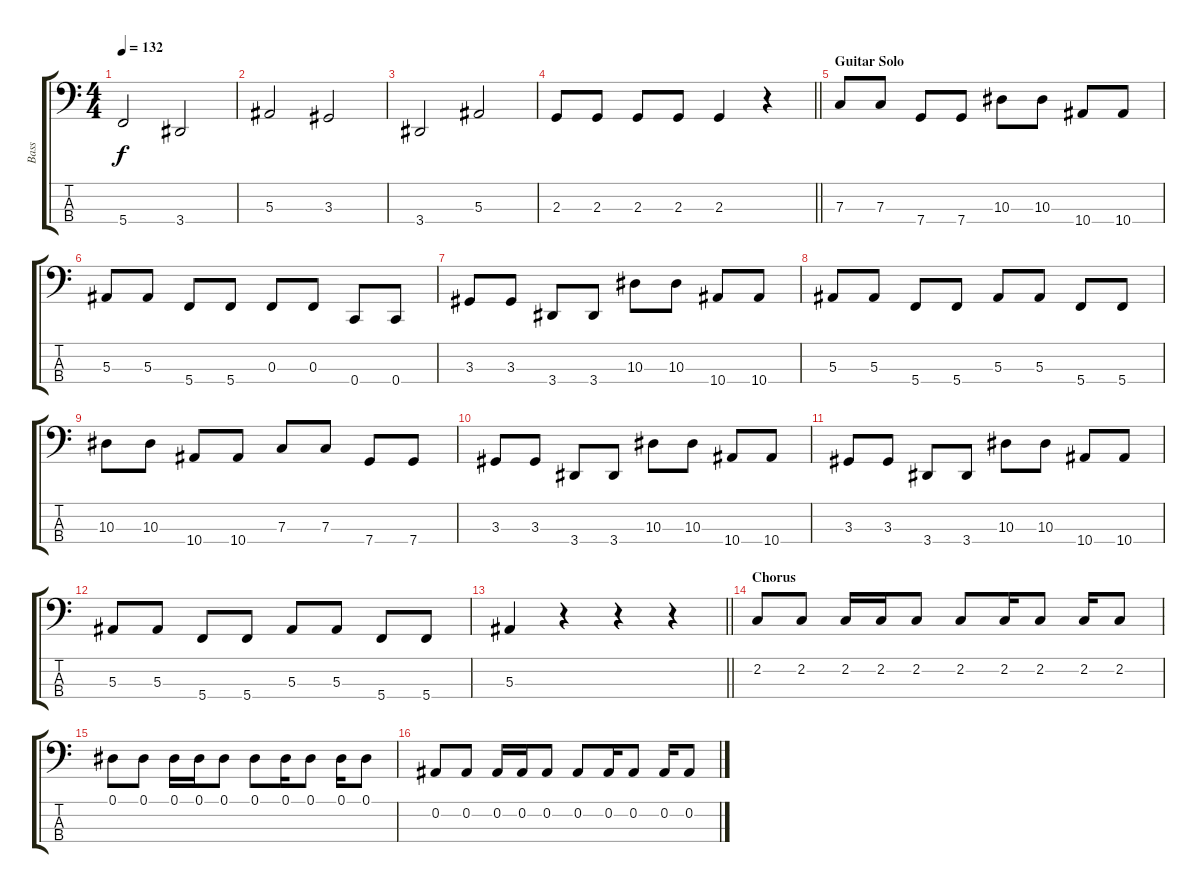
\track ("Bass" "Bass") {instrument electricbasspick}
\staff {score tabs}
\tuning (Eb2 Bb1 F1 C1) {hide}
\ts (4 4)
\tempo 132
\clef f4
\ks c
5.4.2{dy f} 3.4.2 |
5.3.2 3.3.2 |
3.4.2 5.3.2 |
\barLineRight lightlight
2.3.8 2.3.8 2.3.8 2.3.8 2.3.4 r.4 |
\section ("" "Guitar Solo")
7.3.8 7.3.8 7.4.8 7.4.8 10.3.8 10.3.8 10.4.8 10.4.8 |
5.3.8 5.3.8 5.4.8 5.4.8 0.3.8 0.3.8 0.4.8 0.4.8 |
3.3.8 3.3.8 3.4.8 3.4.8 10.3.8 10.3.8 10.4.8 10.4.8 |
5.3.8 5.3.8 5.4.8 5.4.8 5.3.8 5.3.8 5.4.8 5.4.8 |
10.3.8 10.3.8 10.4.8 10.4.8 7.3.8 7.3.8 7.4.8 7.4.8 |
3.3.8 3.3.8 3.4.8 3.4.8 10.3.8 10.3.8 10.4.8 10.4.8 |
3.3.8 3.3.8 3.4.8 3.4.8 10.3.8 10.3.8 10.4.8 10.4.8 |
5.3.8 5.3.8 5.4.8 5.4.8 5.3.8 5.3.8 5.4.8 5.4.8 |
\barLineRight lightlight
5.3.4 r.4 r.4 r.4 |
\section ("" "Chorus")
2.2.8 2.2.8 2.2.16 2.2.16 2.2.8 2.2.8 2.2.16 2.2.8 2.2.16 2.2.8 |
0.1.8 0.1.8 0.1.16 0.1.16 0.1.8 0.1.8 0.1.16 0.1.8 0.1.16 0.1.8 |
0.2.8 0.2.8 0.2.16 0.2.16 0.2.8 0.2.8 0.2.16 0.2.8 0.2.16 0.2.8
